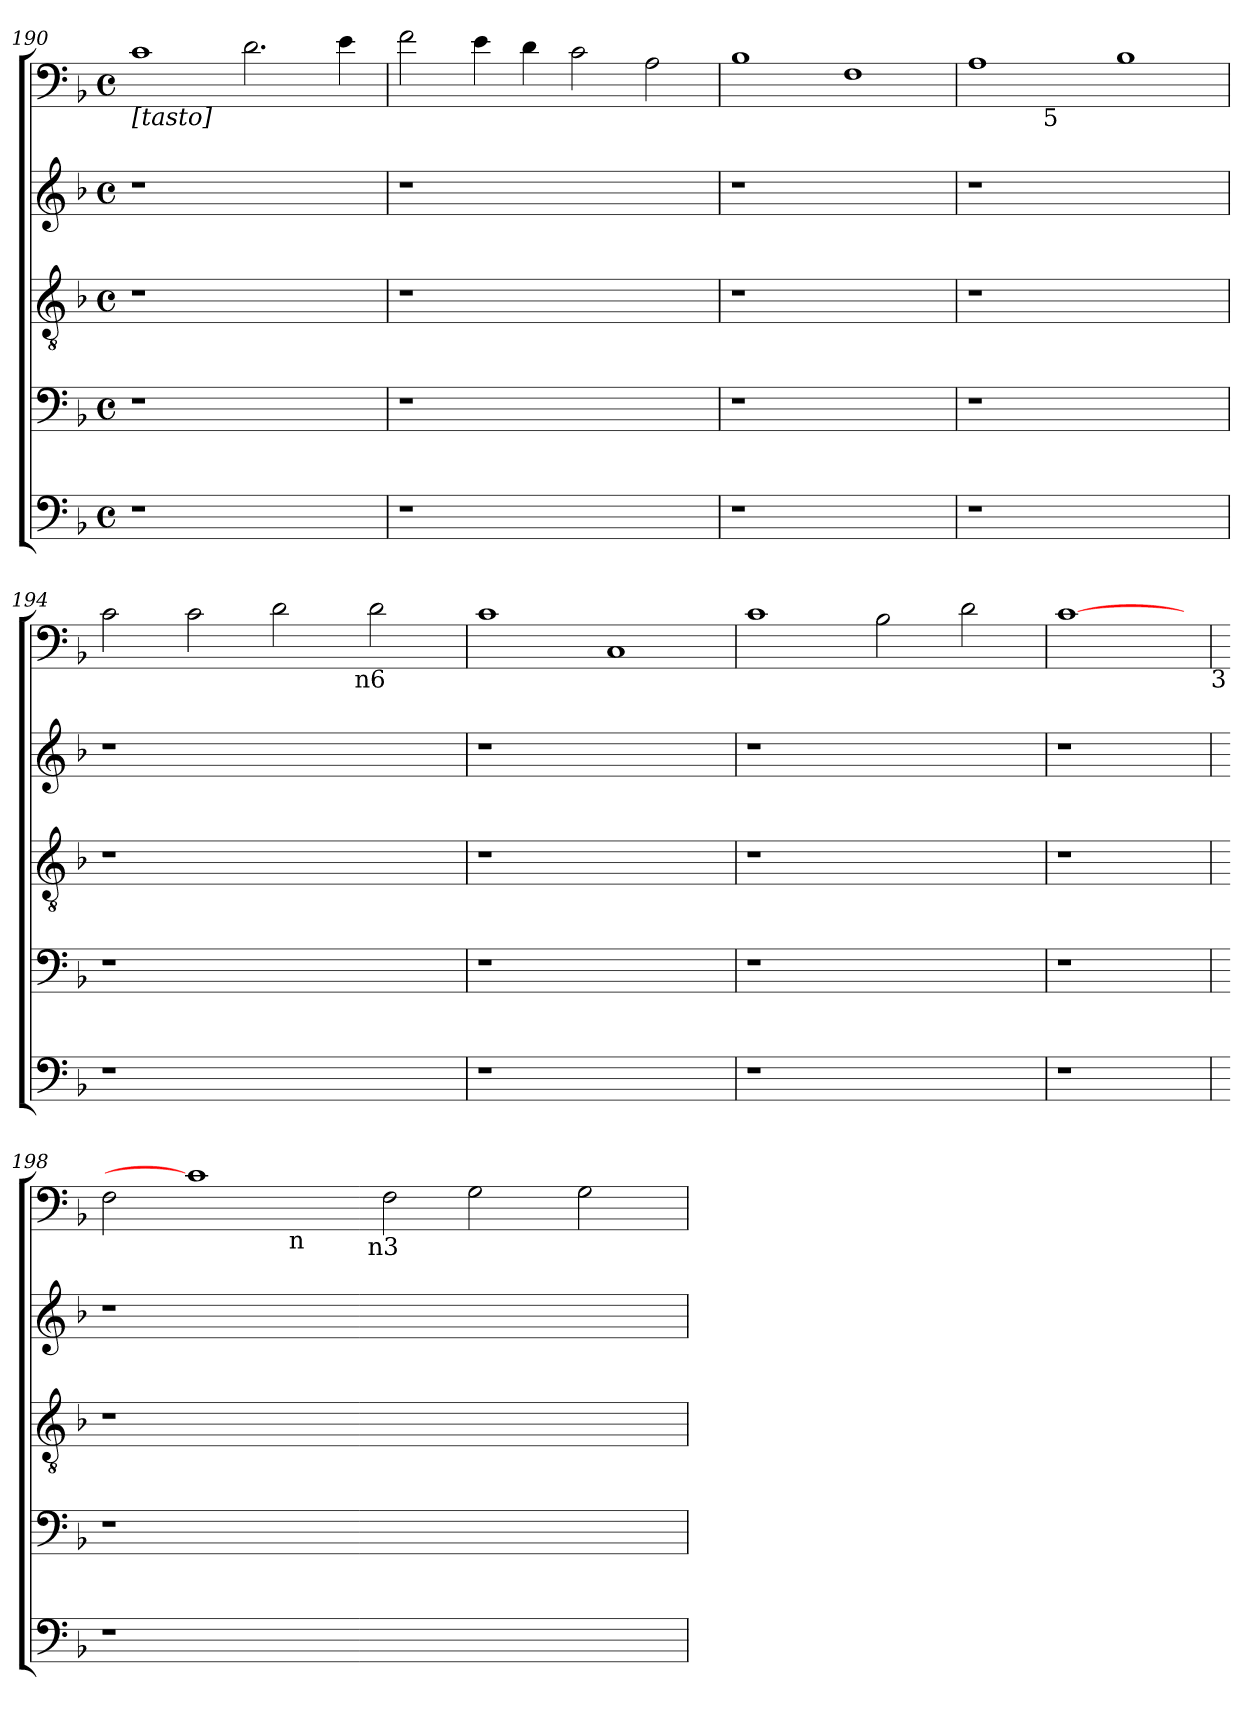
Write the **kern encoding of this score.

**kern	**kern	**kern	**kern	**kern
*part5	*part4	*part3	*part2	*part1
*staff5	*staff4	*staff3	*staff2	*staff1
!!LO:PB:g=z
*clefF4	*clefF4	*clefGv2	*clefG2	*clefF4
*	*ITrd-3c-5	*ITrd-3c-5	*ITrd-3c-5	*ITrd-3c-5
*k[b-]	*k[b-e-]	*k[b-e-]	*k[b-e-]	*k[b-e-]
*F:	*B-:	*B-:	*B-:	*B-:
*M4/4	*M4/4	*M4/4	*M4/4	*M4/4
*met(c)	*met(c)	*met(c)	*met(c)	*met(c)
=190	=190	=190	=190	=190
!	!	!	!	!LO:TX:b:t=[tasto]
1r	1r	1r	1r	1f
1ryy	1ryy	1ryy	1ryy	2.g>\
.	.	.	.	4a\
=191	=191	=191	=191	=191
1r	1r	1r	1r	2b-\
.	.	.	.	4a\
.	.	.	.	4g>\
1ryy	1ryy	1ryy	1ryy	2f\
.	.	.	.	2d>\
=192	=192	=192	=192	=192
1r	1r	1r	1r	1e-
1ryy	1ryy	1ryy	1ryy	1B-
=193	=193	=193	=193	=193
*	*	*	*	*^
1r	1r	1r	1r	1d>	2ryy
!	!	!	!	!	!LO:TX:b:t=5
.	.	.	.	.	1.ryy
1ryy	1ryy	1ryy	1ryy	1e-	.
!!LO:LB:g=z	!!
=194	=194	=194	=194	=194	=194
1r	1r	1r	1r	2f\	1ryy
.	.	.	.	2f>\	.
1ryy	1ryy	1ryy	1ryy	2g\	4...ryy
!	!	!	!	!	!LO:TX:b:t=n6
.	.	.	.	.	2ryy
.	.	.	.	2g\	.
.	.	.	.	.	32ryy
*	*	*	*	*v	*v
=195	=195	=195	=195	=195
1r	1r	1r	1r	1f
1ryy	1ryy	1ryy	1ryy	1F<
=196	=196	=196	=196	=196
1r	1r	1r	1r	1f
1ryy	1ryy	1ryy	1ryy	2e-\
.	.	.	.	2g\
=197	=197	=197	=197	=197
1r	1r	1r	1r	[1f
16ryy	16ryy	16ryy	16ryy	16ryy
!	!	!	!	!LO:TX:b:t=3
!!LO:LB:g=z
=198	=198	=198	=198	=198
*	*	*	*	*^
*	*	*	*	*	*^
1r	1r	1r	1r	2B-\	1ryy	1ryy
.	.	.	.	1f]	.	.
0ryy	0ryy	0ryy	0ryy	.	32ryy	4...ryy
!	!	!	!	!	!LO:TX:b:t=n	!
.	.	.	.	.	1ryy	.
!	!	!	!	!	!	!LO:TX:b:t=n3
.	.	.	.	.	.	1ryy
.	.	.	.	2B->\	.	.
.	.	.	.	2c\	.	.
.	.	.	.	.	2ryy	.
.	.	.	.	.	.	2ryy
.	.	.	.	2c>\	.	.
.	.	.	.	.	4...ryy	.
.	.	.	.	.	.	32ryy
*	*	*	*	*v	*v	*v
=	=	=	=	=
*-	*-	*-	*-	*-
